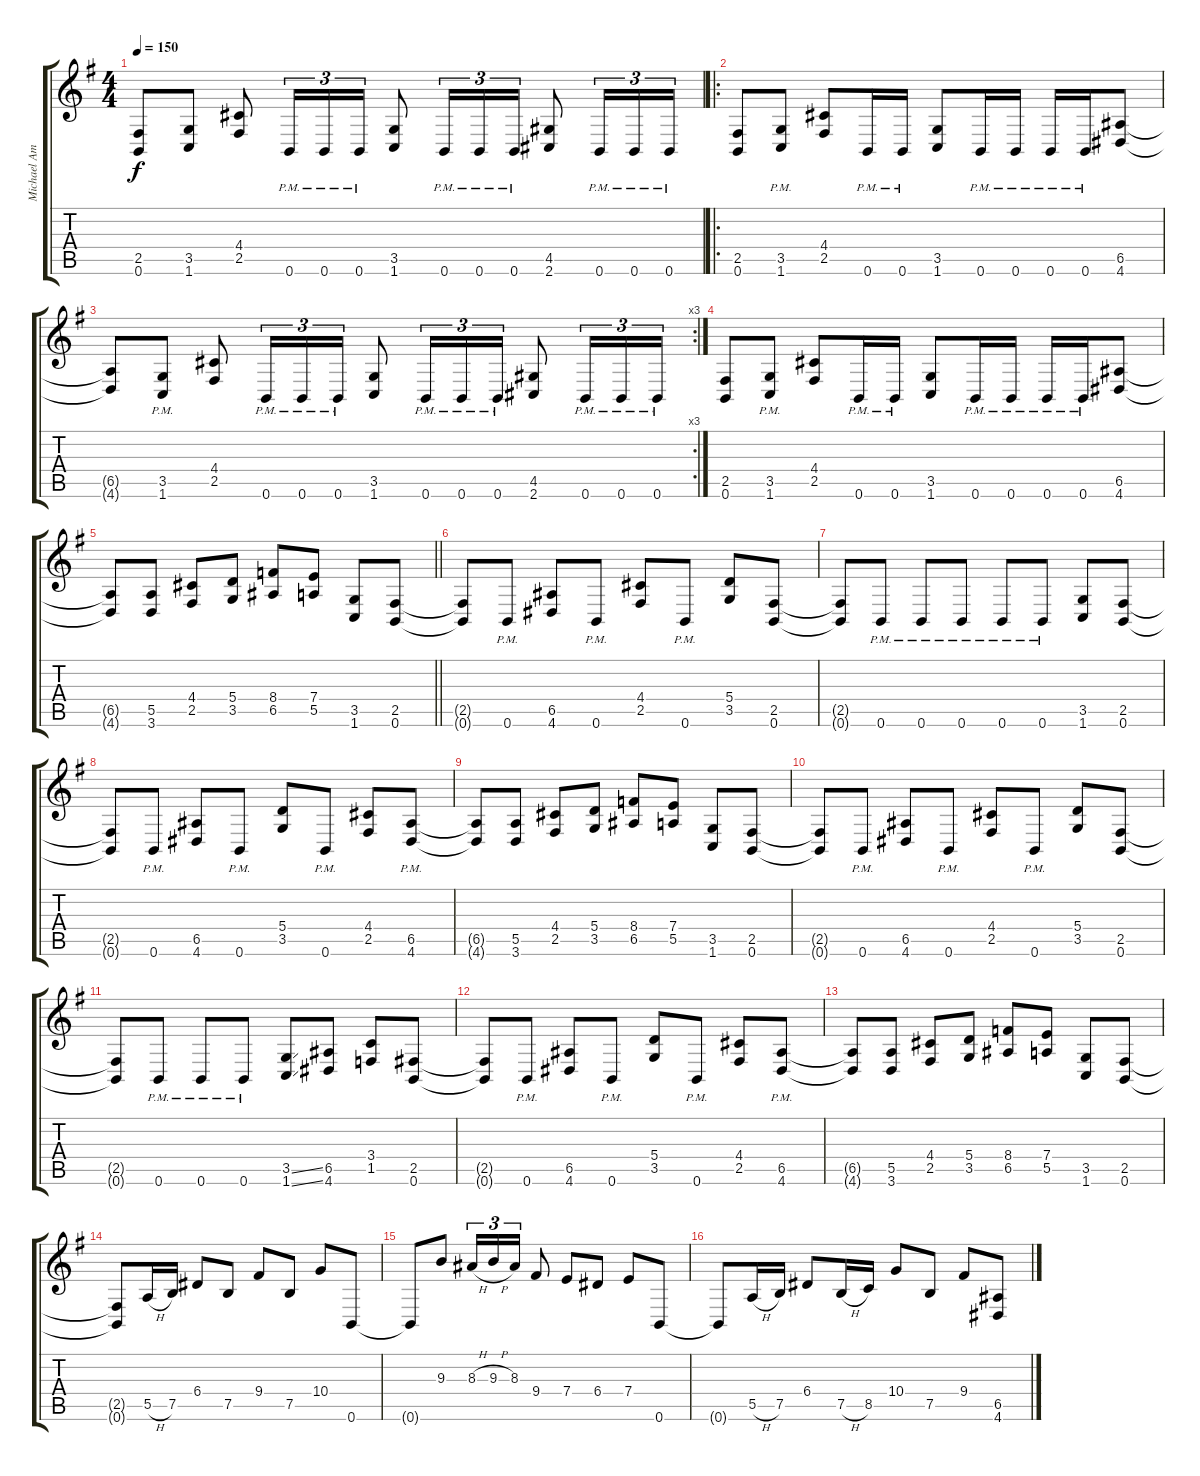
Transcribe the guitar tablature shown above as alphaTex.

\track ("Michael Amott (Rhythm)" "Michael Am") {instrument distortionguitar}
\staff {score tabs}
\tuning (B3 Gb3 D3 A2 E2 B1) {hide}
\ts (4 4)
\tempo 150
\clef g2
\ks g
(2.5 0.6).8{dy f} (3.5 1.6).8 (4.4 2.5).8 0.6{pm}.16{tu (3 2)} 0.6{pm}.16{tu (3 2)} 0.6{pm}.16{tu (3 2)} (3.5 1.6).8 0.6{pm}.16{tu (3 2)} 0.6{pm}.16{tu (3 2)} 0.6{pm}.16{tu (3 2)} (4.5 2.6).8 0.6{pm}.16{tu (3 2)} 0.6{pm}.16{tu (3 2)} 0.6{pm}.16{tu (3 2)} |
\ro
(2.5 0.6).8 (3.5{pm} 1.6{pm}).8 (4.4 2.5).8 0.6{pm}.16 0.6{pm}.16 (3.5 1.6).8 0.6{pm}.16 0.6{pm}.16 0.6{pm}.16 0.6{pm}.16 (6.5 4.6).8 |
\rc 3
(6.5{t} 4.6{t}).8 (3.5{pm} 1.6{pm}).8 (4.4 2.5).8 0.6{pm}.16{tu (3 2)} 0.6{pm}.16{tu (3 2)} 0.6{pm}.16{tu (3 2)} (3.5 1.6).8 0.6{pm}.16{tu (3 2)} 0.6{pm}.16{tu (3 2)} 0.6{pm}.16{tu (3 2)} (4.5 2.6).8 0.6{pm}.16{tu (3 2)} 0.6{pm}.16{tu (3 2)} 0.6{pm}.16{tu (3 2)} |
(2.5 0.6).8 (3.5{pm} 1.6{pm}).8 (4.4 2.5).8 0.6{pm}.16 0.6{pm}.16 (3.5 1.6).8 0.6{pm}.16 0.6{pm}.16 0.6{pm}.16 0.6{pm}.16 (6.5 4.6).8 |
\barLineRight lightlight
(6.5{t} 4.6{t}).8 (5.5 3.6).8 (4.4 2.5).8 (5.4 3.5).8 (8.4 6.5).8 (7.4 5.5).8 (3.5 1.6).8 (2.5 0.6).8 |
(2.5{t} 0.6{t}).8 0.6{pm}.8 (6.5 4.6).8 0.6{pm}.8 (4.4 2.5).8 0.6{pm}.8 (5.4 3.5).8 (2.5 0.6).8 |
(2.5{t} 0.6{t}).8 0.6{pm}.8 0.6{pm}.8 0.6{pm}.8 0.6{pm}.8 0.6{pm}.8 (3.5 1.6).8 (2.5 0.6).8 |
(2.5{t} 0.6{t}).8 0.6{pm}.8 (6.5 4.6).8 0.6{pm}.8 (5.4 3.5).8 0.6{pm}.8 (4.4 2.5).8 (6.5{pm} 4.6{pm}).8 |
(6.5{t} 4.6{t}).8 (5.5 3.6).8 (4.4 2.5).8 (5.4 3.5).8 (8.4 6.5).8 (7.4 5.5).8 (3.5 1.6).8 (2.5 0.6).8 |
(2.5{t} 0.6{t}).8 0.6{pm}.8 (6.5 4.6).8 0.6{pm}.8 (4.4 2.5).8 0.6{pm}.8 (5.4 3.5).8 (2.5 0.6).8 |
(2.5{t} 0.6{t}).8 0.6{pm}.8 0.6{pm}.8 0.6{pm}.8 (3.5{ss} 1.6{ss}).8 (6.5 4.6).8 (3.4 1.5).8 (2.5 0.6).8 |
(2.5{t} 0.6{t}).8 0.6{pm}.8 (6.5 4.6).8 0.6{pm}.8 (5.4 3.5).8 0.6{pm}.8 (4.4 2.5).8 (6.5{pm} 4.6{pm}).8 |
(6.5{t} 4.6{t}).8 (5.5 3.6).8 (4.4 2.5).8 (5.4 3.5).8 (8.4 6.5).8 (7.4 5.5).8 (3.5 1.6).8 (2.5 0.6).8 |
(2.5{t} 0.6{t}).8 5.5{h}.16 7.5.16 6.4.8 7.5.8 9.4.8 7.5.8 10.4.8 0.6.8 |
0.6{t}.8 9.3.8 8.3{h}.16{tu (3 2)} 9.3{h}.16{tu (3 2)} 8.3.16{tu (3 2)} 9.4.8 7.4.8 6.4.8 7.4.8 0.6.8 |
0.6{t}.8 5.5{h}.16 7.5.16 6.4.8 7.5{h}.16 8.5.16 10.4.8 7.5.8 9.4.8 (6.5 4.6).8
